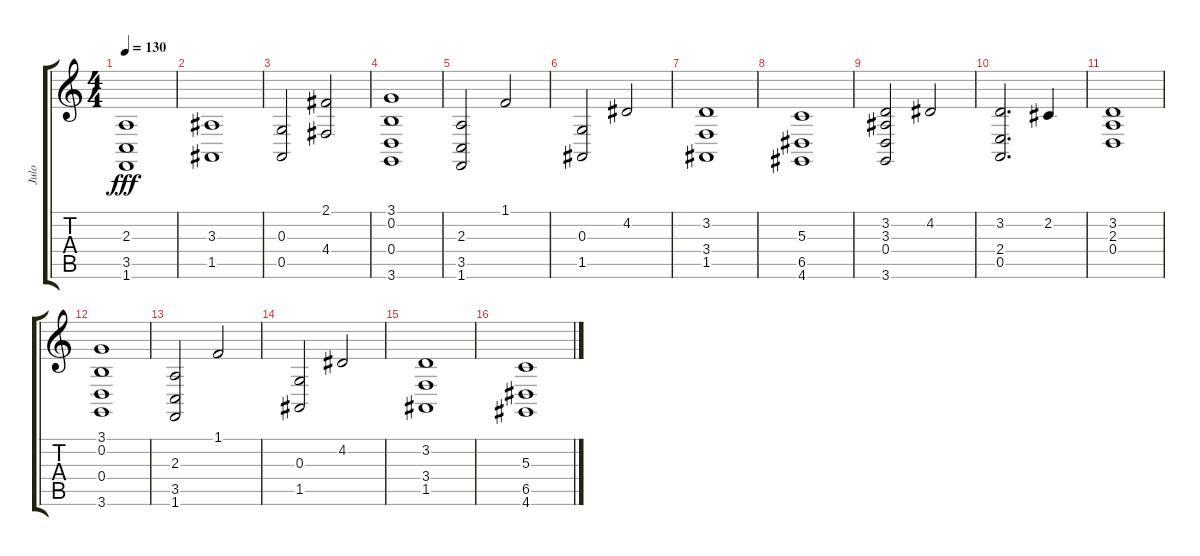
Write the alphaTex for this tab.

\track ("Julo" "Julo") {instrument lead1square}
\staff {score tabs}
\tuning (E4 B3 G3 D3 A2 E2) {hide}
\ts (4 4)
\tempo 130
\clef g2
\ks c
(2.3 3.5 1.6).1{dy fff} |
(3.3 1.5).1 |
(0.3 0.5).2 (2.1 4.4).2 |
(3.1 0.2 0.4 3.6).1{volume 13} |
(2.3 3.5 1.6).2 1.1.2 |
(0.3 1.5).2 4.2.2 |
(3.2 3.4 1.5).1 |
(5.3 6.5 4.6).1 |
(3.2 3.3 0.4 3.6).2 4.2.2 |
(3.2 2.4 0.5).2{d} 2.2.4 |
(3.2 2.3 0.4).1 |
(3.1 0.2 0.4 3.6).1{volume 13} |
(2.3 3.5 1.6).2 1.1.2 |
(0.3 1.5).2 4.2.2 |
(3.2 3.4 1.5).1 |
(5.3 6.5 4.6).1
